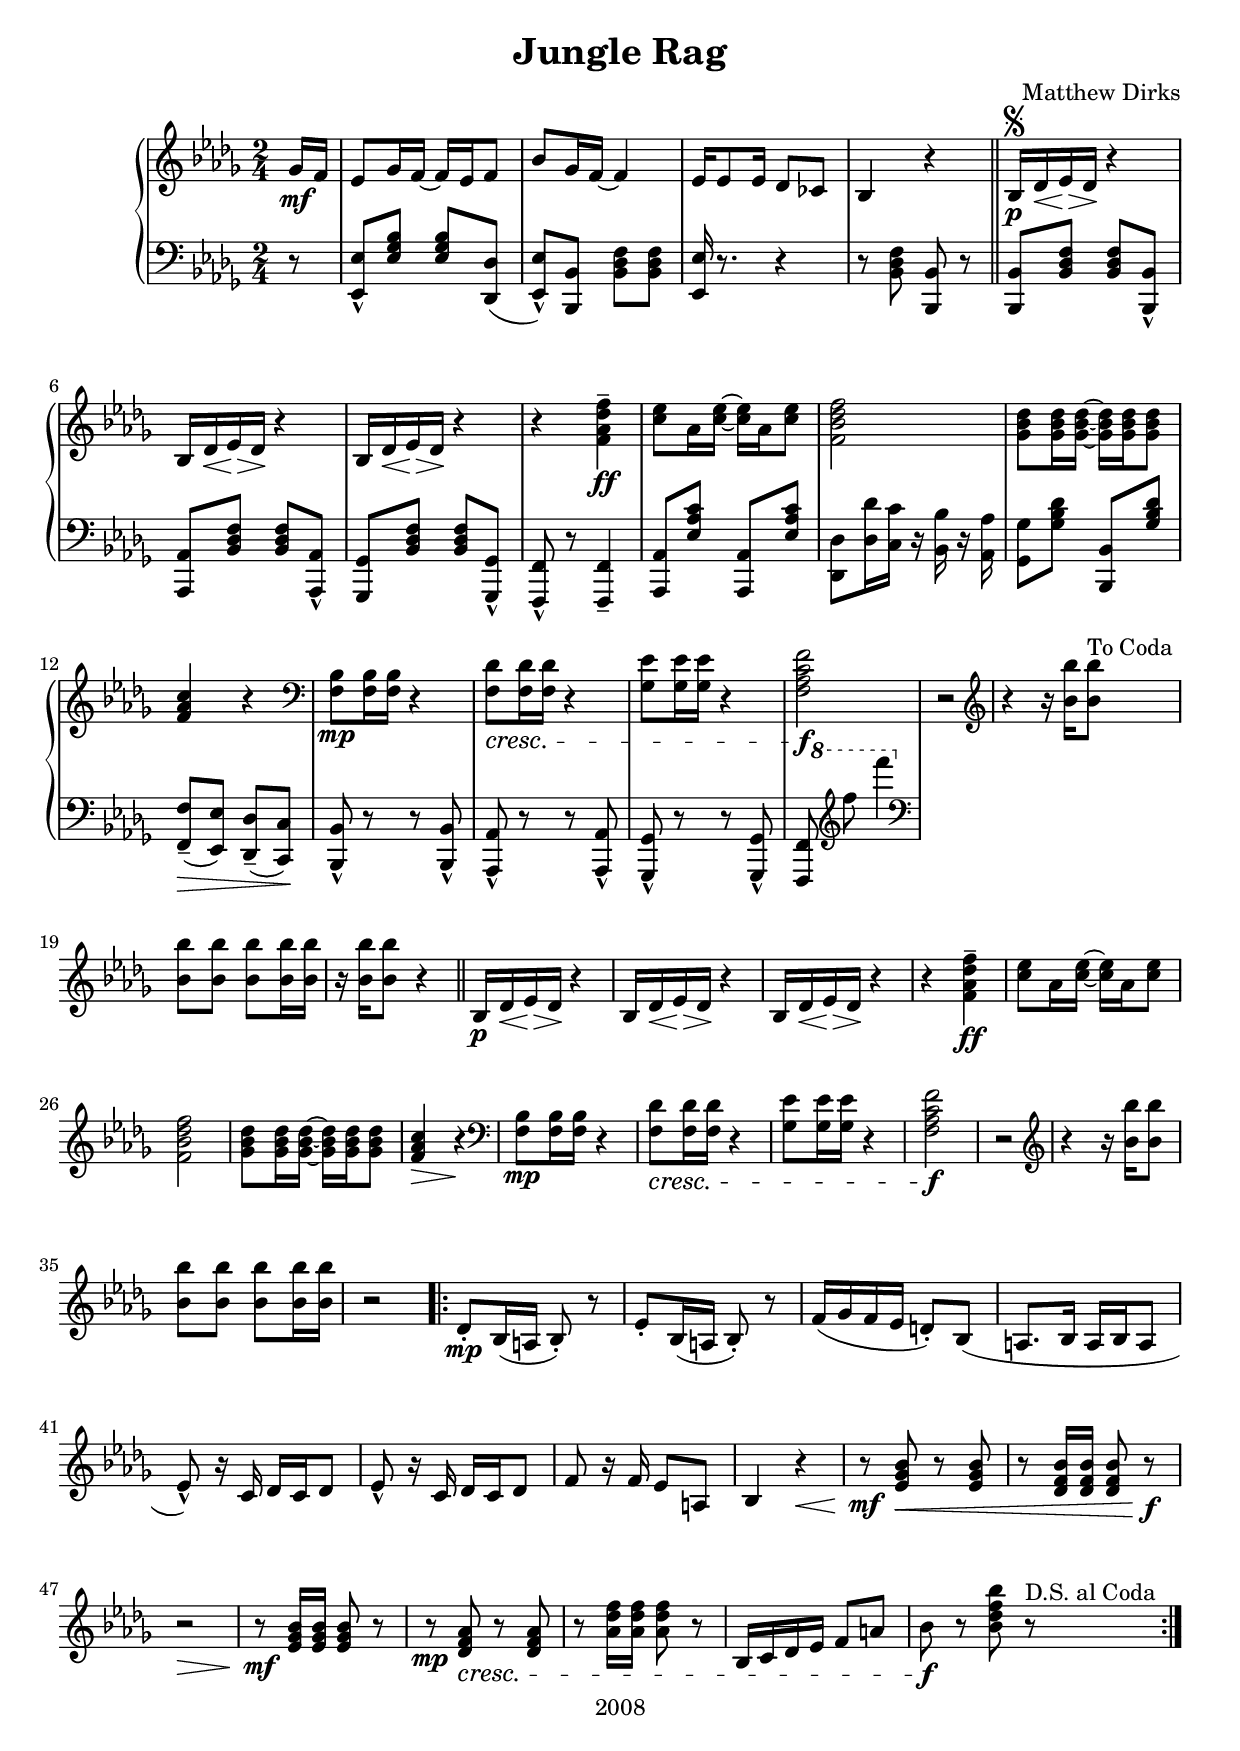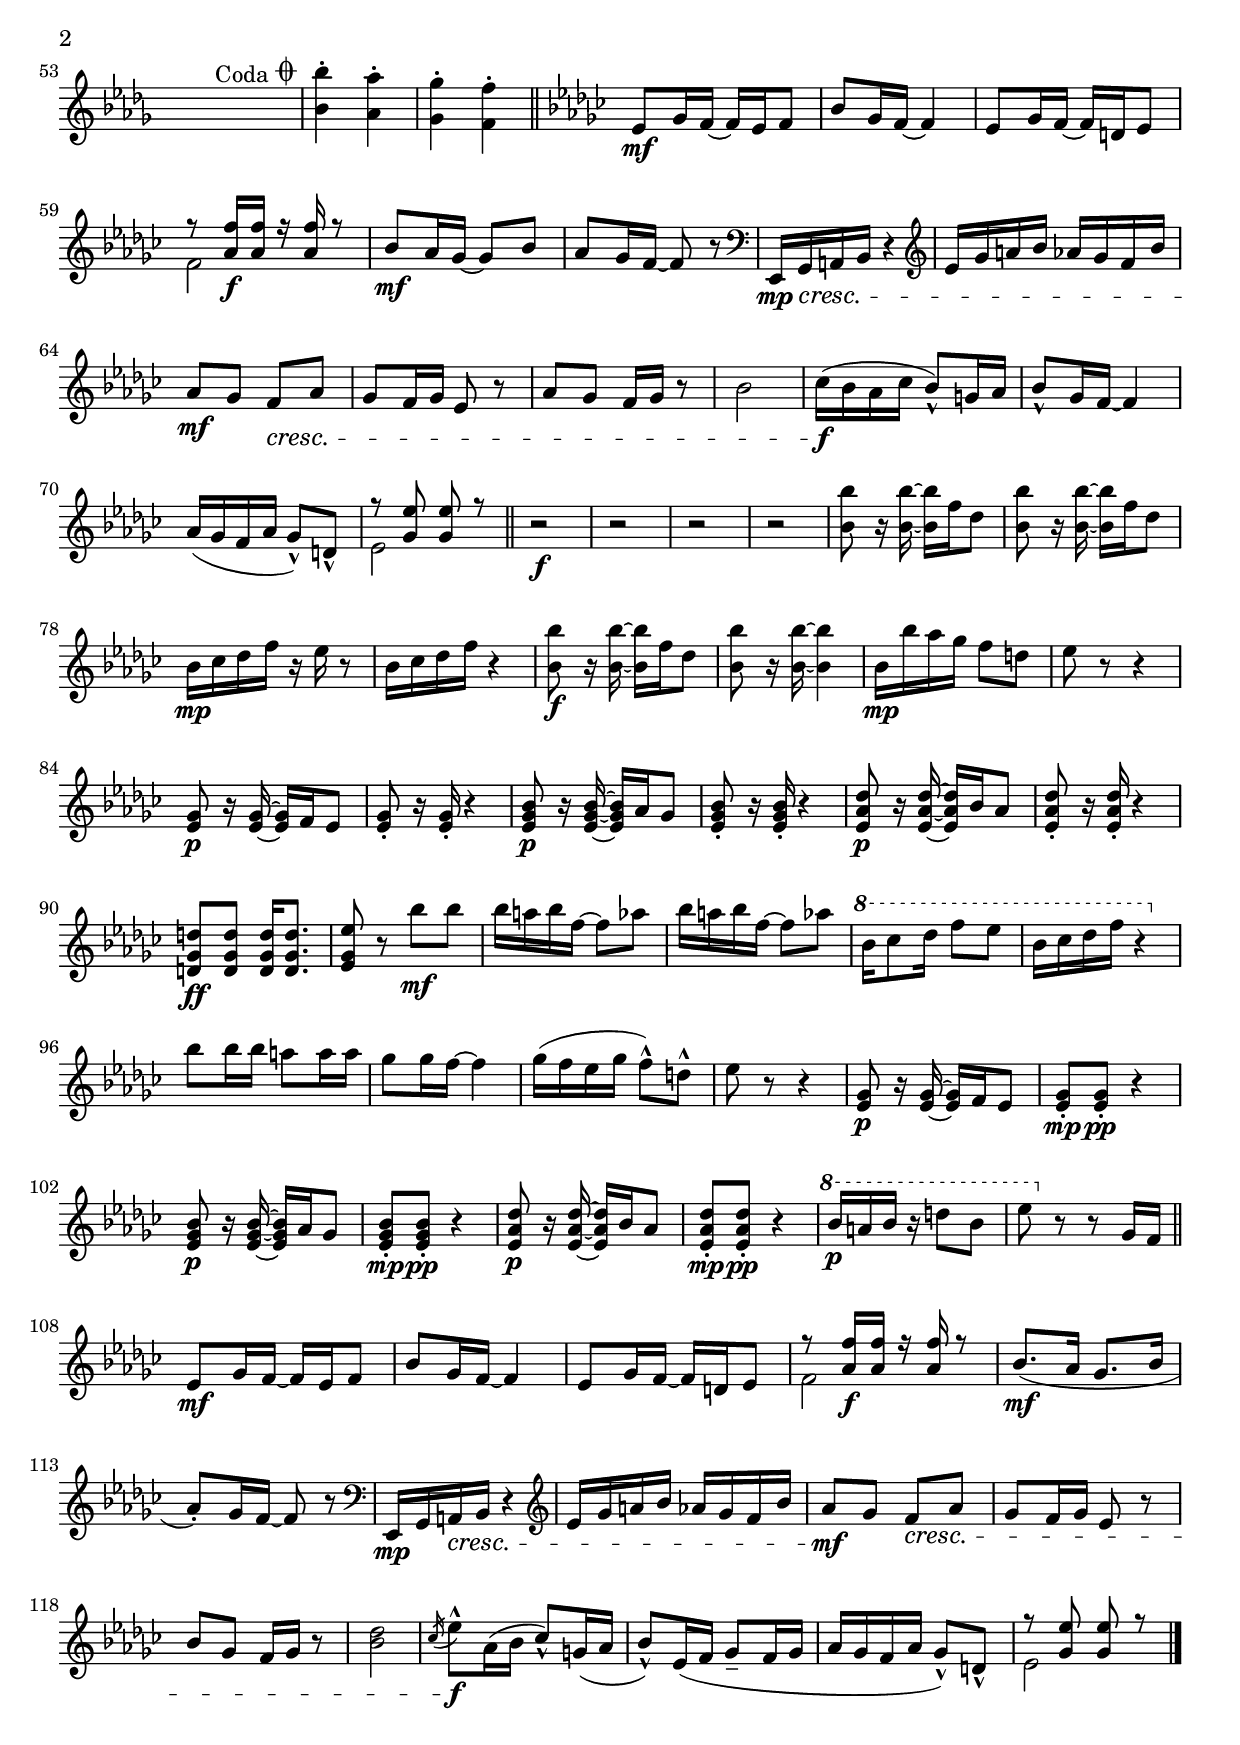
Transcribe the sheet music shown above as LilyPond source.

\version "2.18.2"

\header {
  title = "Jungle Rag"
  composer = "Matthew Dirks"
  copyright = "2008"
}

\score {
  \relative c'' {
    \new PianoStaff
    <<
      \new Staff = "up" { % right hand staff
	\clef treble
	\key bes \minor
	\time 2/4
				% Four-plus-pickup bar intro
	\partial 8 ges16\mf f | % pickup measure
	ees8 ges16 f~ f ees f8 |
	bes8 ges16 f~ f4 |
	ees16 es8 ees16 des8 ces |
	bes4 r4 \bar "||"
	% Strain 1, first time
	bes16\p\segno des\< ees\> des\! r4 |
	\repeat unfold 2 {bes16 des\< ees\> des\! r4} |
	r4 <f\tenuto aes des f>\ff |
	<c' ees>8 aes16 <c ees>~ <c ees> aes <c ees>8 |
	<f, bes des f>2 |
	<ges bes des>8 <ges bes des>16 <ges bes des>~
	<ges bes des> <ges bes des> <ges bes des>8 |
	<f aes c>4 r4 | % Decrescendo supplied in LH part
	\clef bass
	<f, bes>8\mp <f bes>16 <f bes> r4 |
	% The following line is tweaked
	% slightly from the 2008 version:
	% changed bottom note from aes to f,
	% kept this bar in bass clef instead of treble
	<f des'>8\cresc <f des'>16 <f des'> r4 |
	<ges ees'>8 <ges ees'>16 <ges ees'> r4 |
	% Change from 2008 version: move f mark earlier
	<f aes c f>2\f | % end cresc. from three bars ago
	r2 \clef treble |
	\textLengthOn
	r4 r16 <bes' bes'>16 <bes bes'>8^"To Coda"
	<bes bes'> <bes bes'> <bes bes'>
	<bes bes'>16 <bes bes'> |
	r16 <bes bes'> <bes bes'>8 r4
	% Strain 1, second time
	\bar "||"
	bes,16\p des\< ees\> des\! r4 |
	\repeat unfold 2 {bes16 des\< ees\> des\! r4} |
	r4 <f\tenuto aes des f>\ff |
	<c' ees>8 aes16 <c ees>~ <c ees> aes <c ees>8 |
	<f, bes des f>2 |
	<ges bes des>8 <ges bes des>16 <ges bes des>~
	<ges bes des> <ges bes des> <ges bes des>8 |
	<f aes c>4\> r4\! |
	\clef bass
	<f, bes>8\mp <f bes>16 <f bes> r4 |
	<f des'>8\cresc <f des'>16 <f des'> r4 |
	<ges ees'>8 <ges ees'>16 <ges ees'> r4 |
	<f aes c f>2\f | % end cresc. from three bars ago
	r2 \clef treble |
	r4 r16 <bes' bes'>16 <bes bes'>8 |
	<bes bes'> <bes bes'> <bes bes'> <bes bes'>16 <bes bes'> |
	r2
				% Strain 2
	\repeat volta 2 {
	  des,8\staccato\mp bes16( a bes8)\staccato r8 |
	  ees\staccato bes16( a bes8)\staccato r8 |
	  f'16( ges f ees d8)\staccato bes8( |
	  a8. bes16 a16 bes a8 |
	  ees'8\marcato) r16 c16 des c des8 |
	  ees8\marcato r16 c16 des c des8 |
	  f8 r16 f16 ees8 a, |
	  bes4 r4\< |
	  r8\mf <ees ges bes>\< r8 <ees ges bes> |
	  r8 <des f bes>16 <des f bes> <des f bes>8 r8\f |
	  r2\> |
	  r8\mf <ees ges bes>16 <ees ges bes> <ees ges bes>8 r8 |
	  r8\mp <des f aes>\cresc r8 <des f aes> |
	  r8 <aes' des f>16 <aes des f> <aes des f>8 r8|
	  bes,16 c des ees f8 a |
	  bes\f r8 <bes des f bes> r8^"D.S. al Coda" | % End cresc.
	} % end repeat / end Strain 2
	
	% Coda / transition to trio
	\break
	s4 s8^"Coda" s8\coda | % Extra measure for spacing before coda
	<bes bes'>4\staccato  <aes aes'>\staccato |
	<ges ges'>\staccato <f f'>\staccato \bar "||"

	% Trio, first time
	\key ees \minor
	ees8\mf ges16 f~ f ees f8 |
	bes8 ges16 f~ f4
	ees8 ges16 f~ f d ees8 |
	% voiceOne gets upstems, voiceTwo gets downstems
	<<{\voiceOne r8 <aes f'>16\f <aes f'> r16 <aes f'> r8}
	  \new Voice {\voiceTwo f2} >> | 
	\oneVoice % Need this, else voiceOne behavior remains (and looks ugly)
	bes8\mf aes16 ges~ ges8 bes |
	aes ges16 f~ f8 r8 |
	\clef bass
	ees,,16\mp\cresc ges a bes r4 \clef treble |
	ees'16 ges a bes aes ges f bes |
	aes8\mf ges f\cresc aes |
	ges f16 ges ees8 r8 |
	aes ges f16 ges r8 |
	bes2 |
	ces16(\f bes aes ces bes8)\marcato g16 aes |
	bes8\marcato ges16 f~ f4 |
	aes16( ges f aes ges8)\marcato d\marcato |

	<< {\voiceOne r8 <ges ees'> <ges ees'> r8}
	   \new Voice {\voiceTwo ees2} >> |
	\oneVoice

	% Four-bar vamp
	\bar "||"
	r2\f r2 r2 r2

	% Fourth Strain
	\repeat unfold 2 {
	  <bes' bes'>8 r16 <bes bes'>16~ <bes bes'> f' des8
	} % end repeat
	bes16\mp ces des f r ees r8 |
	bes16 ces des f r4 |
	<bes, bes'>8\f r16 <bes bes'>16~ <bes bes'> f' des8 |
	<bes bes'> r16 <bes bes'>16~ <bes bes'>4 |
	bes16\mp bes' aes ges f8 d |
	ees8 r8 r4 |
	<ees, ges>8\p r16 <ees ges>16~ <ees ges> f ees8 |
	<ees ges>8\staccato r16 <ees ges>16\staccato r4 |
	<ees ges bes>8\p r16 <ees ges bes>16~ <ees ges bes> aes ges8 |
	<ees ges bes>8\staccato r16 <ees ges bes>\staccato r4 |
	<ees aes des>8\p r16 <ees aes des>16~ <ees aes des> bes' aes8|
	<ees aes des>8\staccato r16 <ees aes des>\staccato r4
	<d ges d'>8\ff <d ges d'> <d ges d'>16 <d ges d'>8. |
	<ees ges ees'>8 r8 bes''\mf bes
	% Fourth strain, second time
	\repeat unfold 2 {bes16 a bes f~ f8 aes}
	\ottava #1
	bes16 ces8 des16 f8 ees |
	bes16 ces des f r4 |
	\ottava #0
	bes,8 bes16 bes a8 a16 a |
	ges8 ges16 f~ f4 |
	ges16( f ees ges f8)\marcato d\marcato |
	ees8 r8 r4 |
	<ees, ges>8\p r16 <ees ges>16~ <ees ges> f ees8 |
	<ees ges>8\staccato\mp <ees ges>8\staccato\pp r4 |
	<ees ges bes>8\p r16 <ees ges bes>~ <ees ges bes> aes ges8 |
	<ees ges bes>\staccato\mp <ees ges bes>\staccato\pp r4 |
	<ees aes des>8\p r16 <ees aes des>~ <ees aes des> bes' aes8 |
	<ees aes des>\staccato\mp <ees aes des>\staccato\pp r4
	\ottava #1
	bes''16\p a bes r16 d8 bes |
	ees \ottava #0 r8 r8

	% Trio, second time
	ges,,16 f \bar "||"
	ees8\mf ges16 f~ f ees f8 |
	bes8 ges16 f~ f4 |
	ees8 ges16 f~ f d ees8 |
	<<{\voiceOne r8 <aes f'>16\f <aes f'> r16 <aes f'> r8}
	  \new Voice {\voiceTwo f2} >> | 
	\oneVoice
	bes8.\mf( aes16 ges8. bes16 |
	aes8\staccato) ges16 f~ f8 r8 \clef bass |
	ees,,16\mp ges a\cresc bes r4 \clef treble |
	ees'16 ges a bes aes ges f bes |
	aes8\mf ges f\cresc aes |
	ges8 f16 ges ees8 r8
	bes' ges f16 ges r8
	<bes des>2
	\acciaccatura ces16 ees8\marcato\f aes,16( bes ces8\marcato) g16( aes |
	bes8\marcato) ees,16( f ges8\tenuto f16 ges |
	aes ges f aes ges8\marcato) d\marcato
	<< {\voiceOne r8 <ges ees'> <ges ees'> r8}
	   \new Voice {\voiceTwo ees2} >>
	\oneVoice \bar "|."	
      } % end right hand staff

      % LEFT HAND
      \new Staff = "down" { % left hand staff
	\clef bass
	\key bes \minor
	%Four-plus-pickup bar intro
	\partial 8 r8 % pickup measure
	<ees,, ees'>\marcato <ees' ges bes> <ees ges bes> <des, des'>( |
	<ees ees'>\marcato) <bes bes'> <bes' des f> <bes des f> |
	<ees, ees'>16 r8. r4 |
	r8 <bes' des f> <bes, bes'> r8 | % double bar supplied by RH staff above

	% Strain 1, fist time
	<bes bes'> <bes' des f> <bes des f> <bes, bes'>\marcato |
	<aes aes'> <bes' des f> <bes des f> <aes, aes'>\marcato |
	<ges ges'> <bes' des f> <bes des f> <ges, ges'>\marcato |
	<f f'>\marcato r8 <f f'>4\tenuto |
	<aes aes'>8 <ees'' aes c> <aes,, aes'> <ees'' aes c> |
	<des, des'>8 <des' des'>16 <c c'> r16 <bes bes'> r16 <aes aes'> |
	<ges ges'>8 <ges' bes des> <bes,, bes'> <ges'' bes des> |
	<f, f'>8\tenuto\>( <ees ees'>) <des des'>\tenuto( <c c'>\!) |
	<bes bes'>8\marcato r8 r8 <bes bes'>\marcato |
	<aes aes'>8\marcato r8 r8 <aes aes'>\marcato |
	<ges ges'>8\marcato r8 r8 <ges ges'>\marcato|
	%Fun cross-hands bit
	<<{\voiceOne % voiceOne = spacer rests
	   % Using spacer rests allows me to position
	   % the 8va a bit earlier than otherwise
	   % so it's clear that both of the treble Fs
	   % are 8va'd
	   s16 \ottava #1 s16 s8 s4 \ottava #0 } % end spacers
	  \new Voice {\voiceTwo % voiceTwo = treble notes, stems down
		      s8 %<f f'>8
		      \clef treble
		      f''''' f'4
		      \clef bass} % end voiceTwo
	  \new Voice {\voiceThree % voiceThree = bass Fs, stems up
		      <f,,,,,, f'>8 s8 s4} % end voiceThree
		    >> % end voiceTwo
	  \oneVoice
	  | % bar check ends cross-hands bit
		      
	
	} % end left hand staff
    >>
  } % end relative
} % end score
